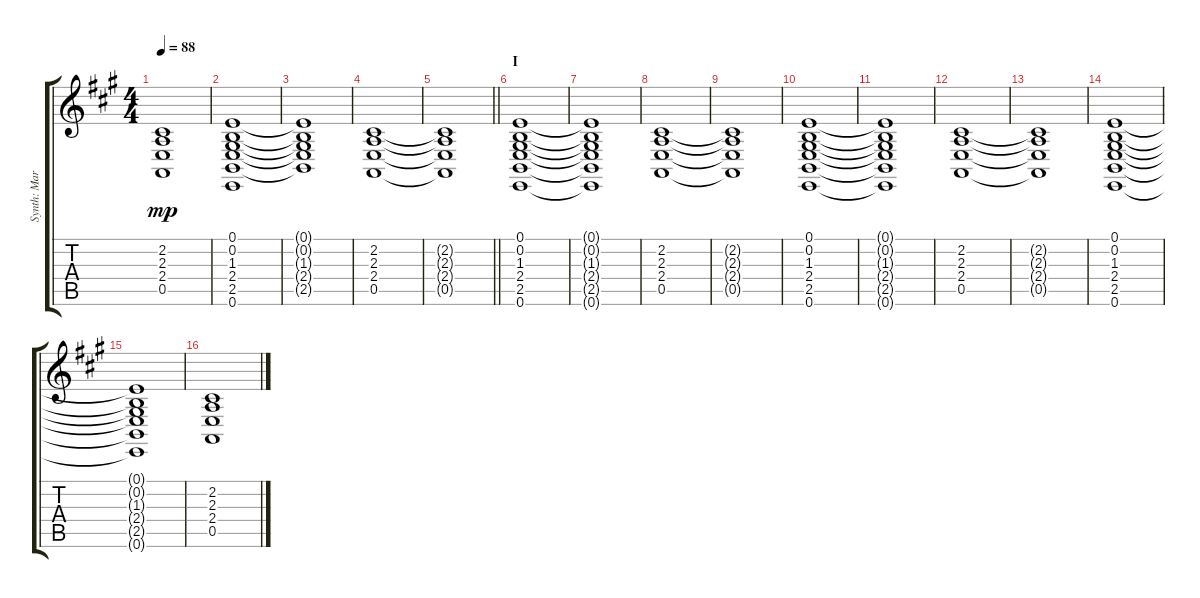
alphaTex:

\track ("Synth: Marty" "Synth: Mar") {instrument stringensemble1}
\staff {score tabs}
\tuning (E4 B3 G3 D3 A2 E2) {hide}
\ts (4 4)
\tempo 88
\clef g2
\ks a
(2.2{t} 2.3{t} 2.4{t} 0.5{t}).1{dy mp} |
(0.1 0.2 1.3 2.4 2.5 0.6).1 |
(0.1{t} 0.2{t} 1.3{t} 2.4{t} 2.5{t}).1 |
(2.2 2.3 2.4 0.5).1 |
\barLineRight lightlight
(2.2{t} 2.3{t} 2.4{t} 0.5{t}).1 |
\section ("" "I")
(0.1 0.2 1.3 2.4 2.5 0.6).1 |
(0.1{t} 0.2{t} 1.3{t} 2.4{t} 2.5{t} 0.6{t}).1 |
(2.2 2.3 2.4 0.5).1 |
(2.2{t} 2.3{t} 2.4{t} 0.5{t}).1 |
(0.1 0.2 1.3 2.4 2.5 0.6).1 |
(0.1{t} 0.2{t} 1.3{t} 2.4{t} 2.5{t} 0.6{t}).1 |
(2.2 2.3 2.4 0.5).1 |
(2.2{t} 2.3{t} 2.4{t} 0.5{t}).1 |
(0.1 0.2 1.3 2.4 2.5 0.6).1 |
(0.1{t} 0.2{t} 1.3{t} 2.4{t} 2.5{t} 0.6{t}).1 |
(2.2 2.3 2.4 0.5).1
